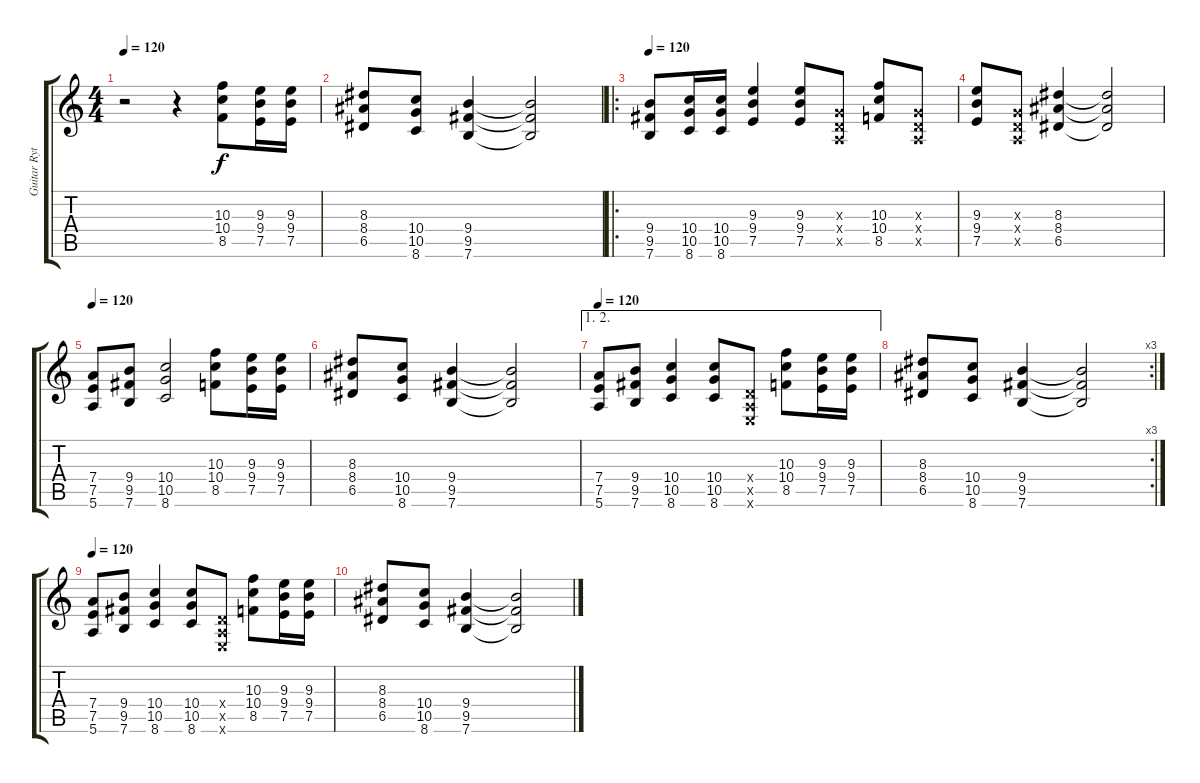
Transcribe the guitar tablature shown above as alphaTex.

\track ("Guitar Rythm" "Guitar Ryt") {instrument distortionguitar}
\staff {score tabs}
\tuning (E4 B3 G3 D3 A2 E2) {hide}
\ts (4 4)
\tempo 120
\clef g2
\ks c
r.2{dy f} r.4 (10.3 10.4 8.5).8 (9.3 9.4 7.5).16 (9.3 9.4 7.5).16 |
(8.3 8.4 6.5).8 (10.4 10.5 8.6).8 (9.4 9.5 7.6).4 (9.4{t} 9.5{t} 7.6{t}).2 |
\ro
\tempo 120
(9.4 9.5 7.6).8 (10.4 10.5 8.6).16 (10.4 10.5 8.6).16 (9.3 9.4 7.5).4 (9.3 9.4 7.5).8 (0.3{x} 0.4{x} 0.5{x}).8 (10.3 10.4 8.5).8 (0.3{x} 0.4{x} 0.5{x}).8 |
(9.3 9.4 7.5).8 (0.3{x} 0.4{x} 0.5{x}).8 (8.3 8.4 6.5).4 (8.3{t} 8.4{t} 6.5{t}).2 |
\tempo 120
(7.4 7.5 5.6).8 (9.4 9.5 7.6).8 (10.4 10.5 8.6).2 (10.3 10.4 8.5).8 (9.3 9.4 7.5).16 (9.3 9.4 7.5).16 |
(8.3 8.4 6.5).8 (10.4 10.5 8.6).8 (9.4 9.5 7.6).4 (9.4{t} 9.5{t} 7.6{t}).2 |
\ae (1 2)
\tempo 120
(7.4 7.5 5.6).8 (9.4 9.5 7.6).8 (10.4 10.5 8.6).4 (10.4 10.5 8.6).8 (0.4{x} 0.5{x} 0.6{x}).8 (10.3 10.4 8.5).8 (9.3 9.4 7.5).16 (9.3 9.4 7.5).16 |
\rc 3
(8.3 8.4 6.5).8 (10.4 10.5 8.6).8 (9.4 9.5 7.6).4 (9.4{t} 9.5{t} 7.6{t}).2 |
\tempo 120
(7.4 7.5 5.6).8 (9.4 9.5 7.6).8 (10.4 10.5 8.6).4 (10.4 10.5 8.6).8 (0.4{x} 0.5{x} 0.6{x}).8 (10.3 10.4 8.5).8 (9.3 9.4 7.5).16 (9.3 9.4 7.5).16 |
(8.3 8.4 6.5).8 (10.4 10.5 8.6).8 (9.4 9.5 7.6).4 (9.4{t} 9.5{t} 7.6{t}).2
